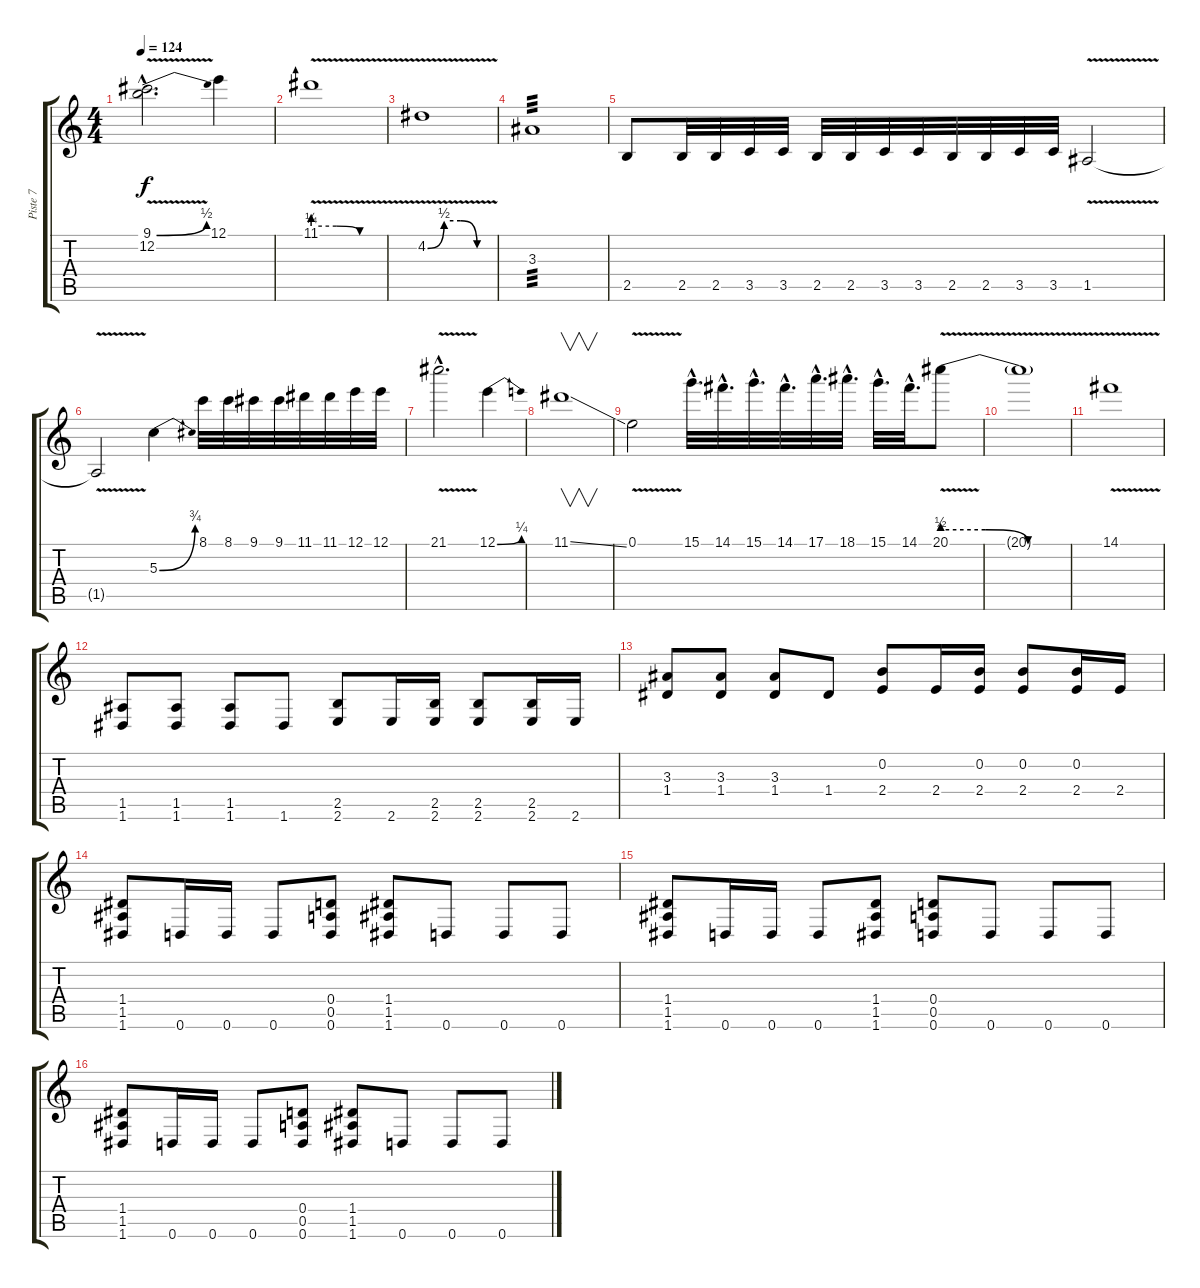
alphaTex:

\track ("Piste 7" "Piste 7") {instrument distortionguitar}
\staff {score tabs}
\tuning (E4 B3 G3 D3 A2 D2) {hide}
\ts (4 4)
\tempo 124
\clef g2
\ks c
(9.1{be (bend 0 0 60 2) v hac} 12.2{hac t}).2{d dy f} 12.1.4 |
11.1{be (custom 0 1 20 1 40 0 60 0) v}.1 |
4.2{be (custom 0 0 15 2 30 2 45 0 60 0) v}.1 |
3.3.1{tp 3} |
2.5.8 2.5.32 2.5.32 3.5.32 3.5.32 2.5.32 2.5.32 3.5.32 3.5.32 2.5.32 2.5.32 3.5.32 3.5.32 1.5{v}.2 |
1.5{t}.2 5.3{be (bend 0 0 60 3)}.4 8.1.32 8.1.32 9.1.32 9.1.32 11.1.32 11.1.32 12.1.32 12.1.32 |
21.1{v hac}.2{d} 12.1{be (bend 0 0 60 1)}.4 |
11.1{ss}.1{v} |
0.1{v}.2 15.1{hac}.32{d} 14.1{hac}.32{d} 15.1{hac}.32{d} 14.1{hac}.32{d} 17.1{hac}.32{d} 18.1{hac}.32{d} 15.1{hac}.32{d} 14.1{hac}.32{d} 20.1{be (custom 0 2 20 2 40 0 60 0) v}.8 |
20.1{t}.1 |
14.1{v}.1 |
(1.5 1.6).8 (1.5 1.6).8 (1.5 1.6).8 1.6.8 (2.5 2.6).8 2.6.16 (2.5 2.6).16 (2.5 2.6).8 (2.5 2.6).16 2.6.16 |
(3.3 1.4).8 (3.3 1.4).8 (3.3 1.4).8 1.4.8 (0.2 2.4).8 2.4.16 (0.2 2.4).16 (0.2 2.4).8 (0.2 2.4).16 2.4.16 |
(1.4 1.5 1.6).8 0.6.16 0.6.16 0.6.8 (0.4 0.5 0.6).8 (1.4 1.5 1.6).8 0.6.8 0.6.8 0.6.8 |
(1.4 1.5 1.6).8 0.6.16 0.6.16 0.6.8 (1.4 1.5 1.6).8 (0.4 0.5 0.6).8 0.6.8 0.6.8 0.6.8 |
(1.4 1.5 1.6).8 0.6.16 0.6.16 0.6.8 (0.4 0.5 0.6).8 (1.4 1.5 1.6).8 0.6.8 0.6.8 0.6.8
